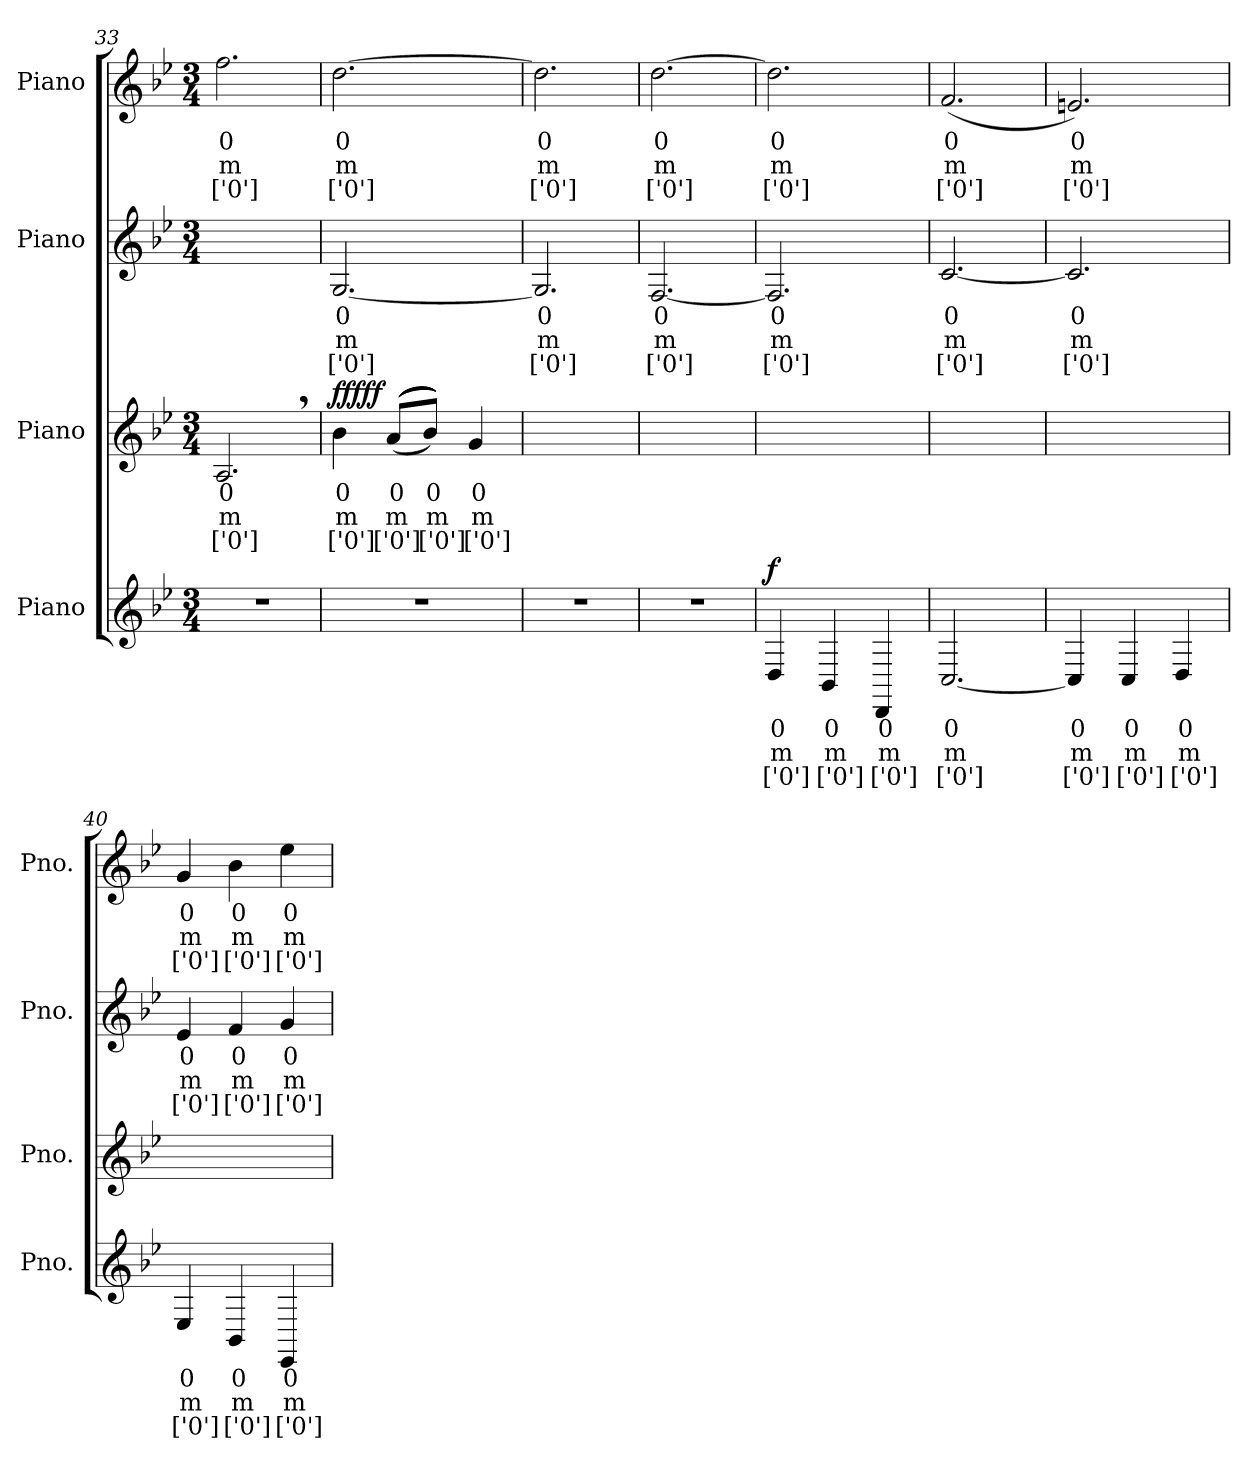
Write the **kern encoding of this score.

**kern	**text	**text	**text	**dynam	**kern	**text	**text	**text	**dynam	**kern	**text	**text	**text	**kern	**text	**text	**text
*part4	*part4	*part4	*part4	*part4	*part3	*part3	*part3	*part3	*part3	*part2	*part2	*part2	*part2	*part1	*part1	*part1	*part1
*staff4	*staff4	*staff4	*staff4	*staff4	*staff3	*staff3	*staff3	*staff3	*staff3	*staff2	*staff2	*staff2	*staff2	*staff1	*staff1	*staff1	*staff1
*I"Piano	*	*	*	*	*I"Piano	*	*	*	*	*I"Piano	*	*	*	*I"Piano	*	*	*
*I'Pno.	*	*	*	*	*I'Pno.	*	*	*	*	*I'Pno.	*	*	*	*I'Pno.	*	*	*
*clefG2	*	*	*	*	*clefG2	*	*	*	*	*clefG2	*	*	*	*clefG2	*	*	*
*k[b-e-]	*	*	*	*	*k[b-e-]	*	*	*	*	*k[b-e-]	*	*	*	*k[b-e-]	*	*	*
*M3/4	*	*	*	*	*M3/4	*	*	*	*	*M3/4	*	*	*	*M3/4	*	*	*
=33	=33	=33	=33	=33	=33	=33	=33	=33	=33	=33	=33	=33	=33	=33	=33	=33	=33
2.r	.	.	.	.	2.A,i/	0	m	['0']	.	2.ryy	.	.	.	2.ffj\	0	m	['0']
=34	=34	=34	=34	=34	=34	=34	=34	=34	=34	=34	=34	=34	=34	=34	=34	=34	=34
!	!	!	!	!	!	!	!	!	!LO:DY:b	!	!	!	!	!	!	!	!
!	!	!	!	!	!	!	!	!	!LO:DY:n=1:b	!	!	!	!	!	!	!	!
!	!	!	!	!	!	!	!	!	!LO:DY:n=2:b	!	!	!	!	!	!	!	!
!	!	!	!	!	!	!	!	!	!LO:DY:n=3:b	!	!	!	!	!	!	!	!
!	!	!	!	!	!	!	!	!	!LO:DY:n=4:b	!	!	!	!	!	!	!	!
2.r	.	.	.	.	4b-i\	0	m	['0']	f f f f f	[2.GZ/	0	m	['0']	[2.ddj\	0	m	['0']
.	.	.	.	.	(<(<(<(<(<8ai/L	0	m	['0']	.	.	.	.	.	.	.	.	.
.	.	.	.	.	8b-i/J)))))	0	m	['0']	.	.	.	.	.	.	.	.	.
.	.	.	.	.	4gi/	0	m	['0']	.	.	.	.	.	.	.	.	.
=35	=35	=35	=35	=35	=35	=35	=35	=35	=35	=35	=35	=35	=35	=35	=35	=35	=35
2.r	.	.	.	.	2.ryy	.	.	.	.	2.GZ/]	0	m	['0']	2.ddj\]	0	m	['0']
=36	=36	=36	=36	=36	=36	=36	=36	=36	=36	=36	=36	=36	=36	=36	=36	=36	=36
2.r	.	.	.	.	2.ryy	.	.	.	.	[2.FZ/	0	m	['0']	[2.ddj\	0	m	['0']
=37	=37	=37	=37	=37	=37	=37	=37	=37	=37	=37	=37	=37	=37	=37	=37	=37	=37
!	!	!	!	!LO:DY:b	!	!	!	!	!	!	!	!	!	!	!	!	!
4DV/	0	m	['0']	f	2.ryy	.	.	.	.	2.FZ/]	0	m	['0']	2.ddj\]	0	m	['0']
4BB-V/	0	m	['0']	.	.	.	.	.	.	.	.	.	.	.	.	.	.
4DDV/	0	m	['0']	.	.	.	.	.	.	.	.	.	.	.	.	.	.
=38	=38	=38	=38	=38	=38	=38	=38	=38	=38	=38	=38	=38	=38	=38	=38	=38	=38
[2.CV/	0	m	['0']	.	2.ryy	.	.	.	.	[2.cZ/	0	m	['0']	(<2.fj/	0	m	['0']
!!LO:LB:g=z
=39	=39	=39	=39	=39	=39	=39	=39	=39	=39	=39	=39	=39	=39	=39	=39	=39	=39
4CV/]	0	m	['0']	.	2.ryy	.	.	.	.	2.cZ/]	0	m	['0']	2.enj/)	0	m	['0']
4CV/	0	m	['0']	.	.	.	.	.	.	.	.	.	.	.	.	.	.
4DV/	0	m	['0']	.	.	.	.	.	.	.	.	.	.	.	.	.	.
=40	=40	=40	=40	=40	=40	=40	=40	=40	=40	=40	=40	=40	=40	=40	=40	=40	=40
4E-V/	0	m	['0']	.	2.ryy	.	.	.	.	4e-Z/	0	m	['0']	4gj/	0	m	['0']
4BB-V/	0	m	['0']	.	.	.	.	.	.	4fZ/	0	m	['0']	4b-j\	0	m	['0']
4EE-V/	0	m	['0']	.	.	.	.	.	.	4gZ/	0	m	['0']	4ee-j\	0	m	['0']
=	=	=	=	=	=	=	=	=	=	=	=	=	=	=	=	=	=
*-	*-	*-	*-	*-	*-	*-	*-	*-	*-	*-	*-	*-	*-	*-	*-	*-	*-
